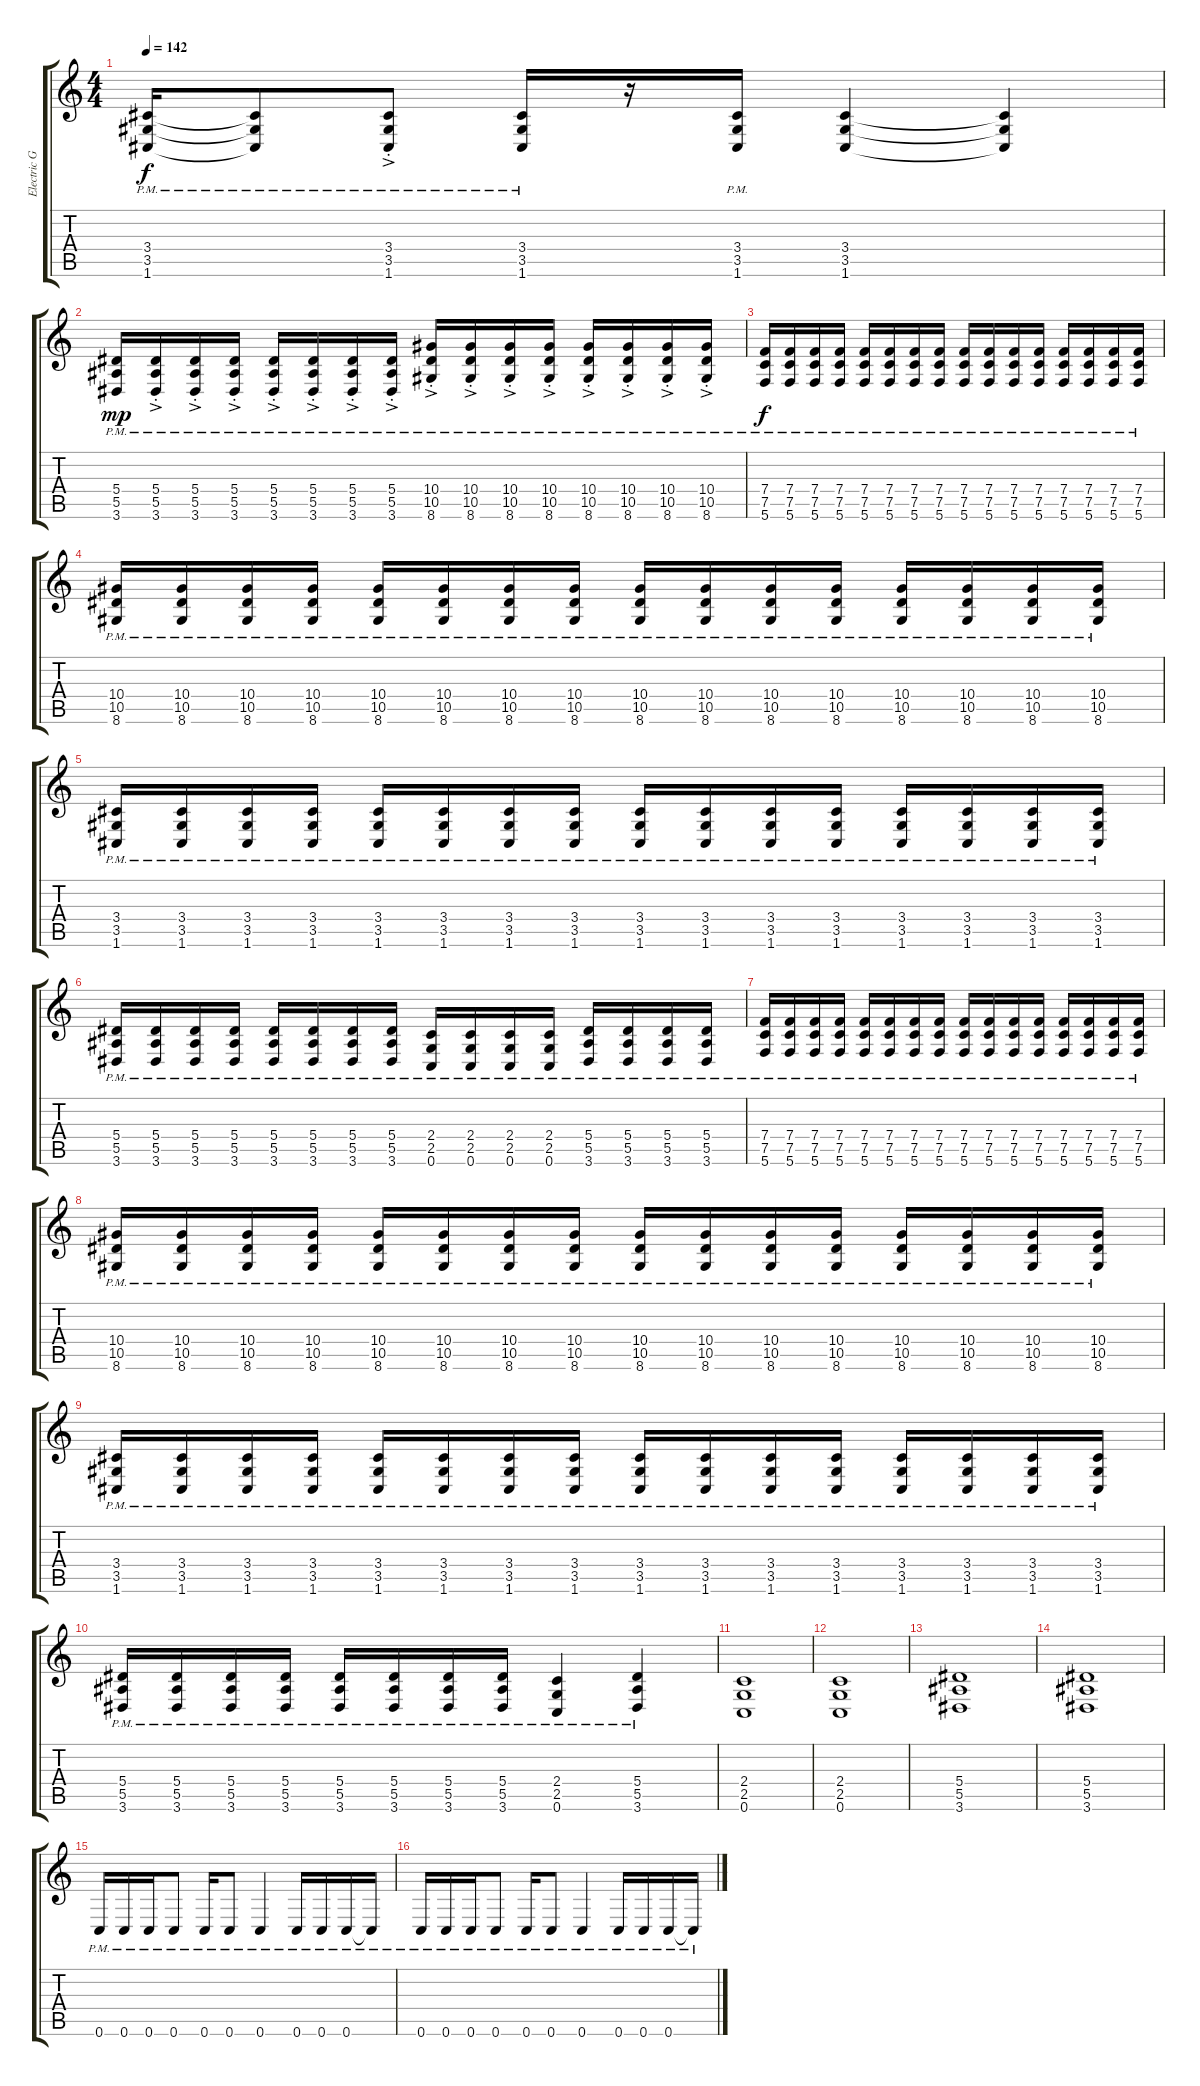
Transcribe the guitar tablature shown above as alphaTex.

\track ("Electric Guitar 1" "Electric G") {instrument distortionguitar}
\staff {score tabs}
\tuning (C4 G3 Eb3 Bb2 F2 C2) {hide}
\ts (4 4)
\tempo 142
\clef g2
\ks c
(3.4{pm} 3.5{pm} 1.6{pm}).16{dy f} (3.4{pm t} 3.5{pm t} 1.6{pm t}).8 (3.4{ac pm st} 3.5{ac pm st} 1.6{ac pm st}).8 (3.4{pm} 3.5{pm} 1.6{pm}).16 r.16 (3.4{pm} 3.5{pm} 1.6{pm}).16 (3.4 3.5 1.6).4 (3.4{t} 3.5{t} 1.6{t}).4 |
(5.4{pm} 5.5{pm} 3.6{pm}).16{dy mp} (5.4{ac pm st} 5.5{ac pm st} 3.6{ac pm st}).16 (5.4{ac pm st} 5.5{ac pm st} 3.6{ac pm st}).16 (5.4{ac pm st} 5.5{ac pm st} 3.6{ac pm st}).16 (5.4{ac pm st} 5.5{ac pm st} 3.6{ac pm st}).16 (5.4{ac pm st} 5.5{ac pm st} 3.6{ac pm st}).16 (5.4{ac pm st} 5.5{ac pm st} 3.6{ac pm st}).16 (5.4{ac pm st} 5.5{ac pm st} 3.6{ac pm st}).16 (10.4{ac pm st} 10.5{ac pm st} 8.6{ac pm st}).16 (10.4{ac pm st} 10.5{ac pm st} 8.6{ac pm st}).16 (10.4{ac pm st} 10.5{ac pm st} 8.6{ac pm st}).16 (10.4{ac pm st} 10.5{ac pm st} 8.6{ac pm st}).16 (10.4{ac pm st} 10.5{ac pm st} 8.6{ac pm st}).16 (10.4{ac pm st} 10.5{ac pm st} 8.6{ac pm st}).16 (10.4{ac pm st} 10.5{ac pm st} 8.6{ac pm st}).16 (10.4{ac pm st} 10.5{ac pm st} 8.6{ac pm st}).16 |
(7.4{pm} 7.5{pm} 5.6{pm}).16{dy f} (7.4{pm} 7.5{pm} 5.6{pm}).16 (7.4{pm} 7.5{pm} 5.6{pm}).16 (7.4{pm} 7.5{pm} 5.6{pm}).16 (7.4{pm} 7.5{pm} 5.6{pm}).16 (7.4{pm} 7.5{pm} 5.6{pm}).16 (7.4{pm} 7.5{pm} 5.6{pm}).16 (7.4{pm} 7.5{pm} 5.6{pm}).16 (7.4{pm} 7.5{pm} 5.6{pm}).16 (7.4{pm} 7.5{pm} 5.6{pm}).16 (7.4{pm} 7.5{pm} 5.6{pm}).16 (7.4{pm} 7.5{pm} 5.6{pm}).16 (7.4{pm} 7.5{pm} 5.6{pm}).16 (7.4{pm} 7.5{pm} 5.6{pm}).16 (7.4{pm} 7.5{pm} 5.6{pm}).16 (7.4{pm} 7.5{pm} 5.6{pm}).16 |
(10.4{pm} 10.5{pm} 8.6{pm}).16 (10.4{pm} 10.5{pm} 8.6{pm}).16 (10.4{pm} 10.5{pm} 8.6{pm}).16 (10.4{pm} 10.5{pm} 8.6{pm}).16 (10.4{pm} 10.5{pm} 8.6{pm}).16 (10.4{pm} 10.5{pm} 8.6{pm}).16 (10.4{pm} 10.5{pm} 8.6{pm}).16 (10.4{pm} 10.5{pm} 8.6{pm}).16 (10.4{pm} 10.5{pm} 8.6{pm}).16 (10.4{pm} 10.5{pm} 8.6{pm}).16 (10.4{pm} 10.5{pm} 8.6{pm}).16 (10.4{pm} 10.5{pm} 8.6{pm}).16 (10.4{pm} 10.5{pm} 8.6{pm}).16 (10.4{pm} 10.5{pm} 8.6{pm}).16 (10.4{pm} 10.5{pm} 8.6{pm}).16 (10.4{pm} 10.5{pm} 8.6{pm}).16 |
(3.4{pm} 3.5{pm} 1.6{pm}).16 (3.4{pm} 3.5{pm} 1.6{pm}).16 (3.4{pm} 3.5{pm} 1.6{pm}).16 (3.4{pm} 3.5{pm} 1.6{pm}).16 (3.4{pm} 3.5{pm} 1.6{pm}).16 (3.4{pm} 3.5{pm} 1.6{pm}).16 (3.4{pm} 3.5{pm} 1.6{pm}).16 (3.4{pm} 3.5{pm} 1.6{pm}).16 (3.4{pm} 3.5{pm} 1.6{pm}).16 (3.4{pm} 3.5{pm} 1.6{pm}).16 (3.4{pm} 3.5{pm} 1.6{pm}).16 (3.4{pm} 3.5{pm} 1.6{pm}).16 (3.4{pm} 3.5{pm} 1.6{pm}).16 (3.4{pm} 3.5{pm} 1.6{pm}).16 (3.4{pm} 3.5{pm} 1.6{pm}).16 (3.4{pm} 3.5{pm} 1.6{pm}).16 |
(5.4{pm} 5.5{pm} 3.6{pm}).16 (5.4{pm} 5.5{pm} 3.6{pm}).16 (5.4{pm} 5.5{pm} 3.6{pm}).16 (5.4{pm} 5.5{pm} 3.6{pm}).16 (5.4{pm} 5.5{pm} 3.6{pm}).16 (5.4{pm} 5.5{pm} 3.6{pm}).16 (5.4{pm} 5.5{pm} 3.6{pm}).16 (5.4{pm} 5.5{pm} 3.6{pm}).16 (2.4{pm} 2.5{pm} 0.6{pm}).16 (2.4{pm} 2.5{pm} 0.6{pm}).16 (2.4{pm} 2.5{pm} 0.6{pm}).16 (2.4{pm} 2.5{pm} 0.6{pm}).16 (5.4{pm} 5.5{pm} 3.6{pm}).16 (5.4{pm} 5.5{pm} 3.6{pm}).16 (5.4{pm} 5.5{pm} 3.6{pm}).16 (5.4{pm} 5.5{pm} 3.6{pm}).16 |
(7.4{pm} 7.5{pm} 5.6{pm}).16 (7.4{pm} 7.5{pm} 5.6{pm}).16 (7.4{pm} 7.5{pm} 5.6{pm}).16 (7.4{pm} 7.5{pm} 5.6{pm}).16 (7.4{pm} 7.5{pm} 5.6{pm}).16 (7.4{pm} 7.5{pm} 5.6{pm}).16 (7.4{pm} 7.5{pm} 5.6{pm}).16 (7.4{pm} 7.5{pm} 5.6{pm}).16 (7.4{pm} 7.5{pm} 5.6{pm}).16 (7.4{pm} 7.5{pm} 5.6{pm}).16 (7.4{pm} 7.5{pm} 5.6{pm}).16 (7.4{pm} 7.5{pm} 5.6{pm}).16 (7.4{pm} 7.5{pm} 5.6{pm}).16 (7.4{pm} 7.5{pm} 5.6{pm}).16 (7.4{pm} 7.5{pm} 5.6{pm}).16 (7.4{pm} 7.5{pm} 5.6{pm}).16 |
(10.4{pm} 10.5{pm} 8.6{pm}).16 (10.4{pm} 10.5{pm} 8.6{pm}).16 (10.4{pm} 10.5{pm} 8.6{pm}).16 (10.4{pm} 10.5{pm} 8.6{pm}).16 (10.4{pm} 10.5{pm} 8.6{pm}).16 (10.4{pm} 10.5{pm} 8.6{pm}).16 (10.4{pm} 10.5{pm} 8.6{pm}).16 (10.4{pm} 10.5{pm} 8.6{pm}).16 (10.4{pm} 10.5{pm} 8.6{pm}).16 (10.4{pm} 10.5{pm} 8.6{pm}).16 (10.4{pm} 10.5{pm} 8.6{pm}).16 (10.4{pm} 10.5{pm} 8.6{pm}).16 (10.4{pm} 10.5{pm} 8.6{pm}).16 (10.4{pm} 10.5{pm} 8.6{pm}).16 (10.4{pm} 10.5{pm} 8.6{pm}).16 (10.4{pm} 10.5{pm} 8.6{pm}).16 |
(3.4{pm} 3.5{pm} 1.6{pm}).16 (3.4{pm} 3.5{pm} 1.6{pm}).16 (3.4{pm} 3.5{pm} 1.6{pm}).16 (3.4{pm} 3.5{pm} 1.6{pm}).16 (3.4{pm} 3.5{pm} 1.6{pm}).16 (3.4{pm} 3.5{pm} 1.6{pm}).16 (3.4{pm} 3.5{pm} 1.6{pm}).16 (3.4{pm} 3.5{pm} 1.6{pm}).16 (3.4{pm} 3.5{pm} 1.6{pm}).16 (3.4{pm} 3.5{pm} 1.6{pm}).16 (3.4{pm} 3.5{pm} 1.6{pm}).16 (3.4{pm} 3.5{pm} 1.6{pm}).16 (3.4{pm} 3.5{pm} 1.6{pm}).16 (3.4{pm} 3.5{pm} 1.6{pm}).16 (3.4{pm} 3.5{pm} 1.6{pm}).16 (3.4{pm} 3.5{pm} 1.6{pm}).16 |
(5.4{pm} 5.5{pm} 3.6{pm}).16 (5.4{pm} 5.5{pm} 3.6{pm}).16 (5.4{pm} 5.5{pm} 3.6{pm}).16 (5.4{pm} 5.5{pm} 3.6{pm}).16 (5.4{pm} 5.5{pm} 3.6{pm}).16 (5.4{pm} 5.5{pm} 3.6{pm}).16 (5.4{pm} 5.5{pm} 3.6{pm}).16 (5.4{pm} 5.5{pm} 3.6{pm}).16 (2.4{pm} 2.5{pm} 0.6{pm}).4 (5.4{pm} 5.5{pm} 3.6{pm}).4 |
(2.4 2.5 0.6).1 |
(2.4 2.5 0.6).1 |
(5.4 5.5 3.6).1 |
(5.4 5.5 3.6).1 |
0.6{pm}.16 0.6{pm}.16 0.6{pm}.16 0.6{pm}.8 0.6{pm}.16 0.6{pm}.8 0.6{pm}.4 0.6{pm}.16 0.6{pm}.16 0.6{pm}.16 0.6{pm t}.16 |
0.6{pm}.16 0.6{pm}.16 0.6{pm}.16 0.6{pm}.8 0.6{pm}.16 0.6{pm}.8 0.6{pm}.4 0.6{pm}.16 0.6{pm}.16 0.6{pm}.16 0.6{pm t}.16
